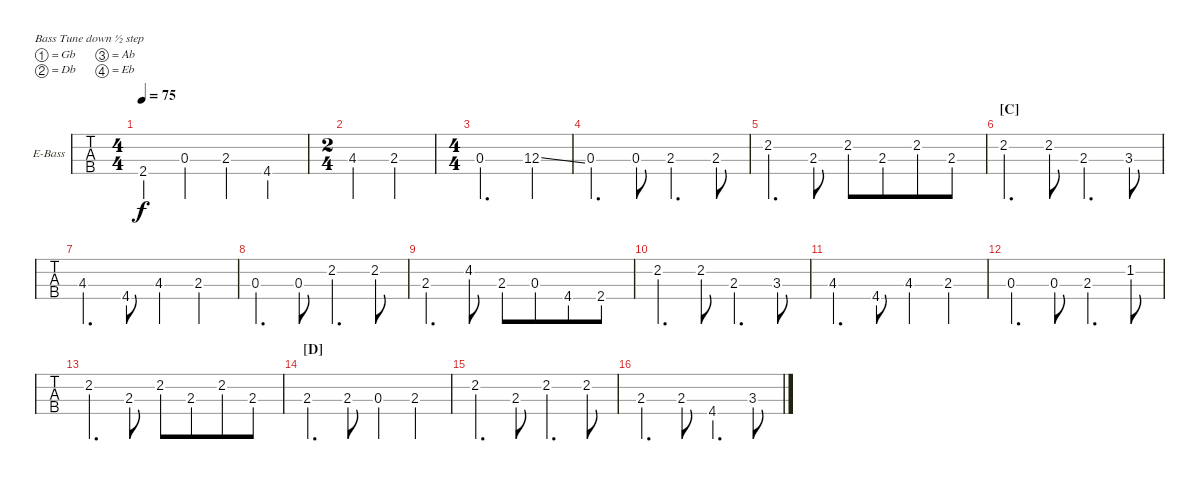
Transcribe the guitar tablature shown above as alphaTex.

\bracketExtendMode groupsimilarinstruments
\firstSystemTrackNameOrientation horizontal
\otherSystemsTrackNameOrientation horizontal
\track ("Taiji" "E-Bass") {instrument electricbassfinger}
\staff {tabs}
\tuning (Gb2 Db2 Ab1 Eb1)
\ts (4 4)
\tempo 75
\clef f4
\ks eb
2.4.4{dy f} 0.3.4 2.3.4 4.4.4 |
\ts (2 4)
4.3.4 2.3.4 |
\ts (4 4)
0.3.2{d} 12.3{ss}.4 |
0.3.4{d} 0.3.8 2.3.4{d} 2.3.8 |
2.2.4{d} 2.3.8 2.2.8{beam merge} 2.3.8{beam merge} 2.2.8{beam merge} 2.3.8 |
\section ("C" "")
2.2.4{d} 2.2.8 2.3.4{d} 3.3.8 |
4.3.4{d} 4.4.8 4.3.4 2.3.4 |
0.3.4{d} 0.3.8 2.2.4{d} 2.2.8 |
2.3.4{d} 4.2.8 2.3.8{beam merge} 0.3.8{beam merge} 4.4.8{beam merge} 2.4.8 |
2.2.4{d} 2.2.8 2.3.4{d} 3.3.8 |
4.3.4{d} 4.4.8 4.3.4 2.3.4 |
0.3.4{d} 0.3.8 2.3.4{d} 1.2.8 |
2.2.4{d} 2.3.8 2.2.8{beam merge} 2.3.8{beam merge} 2.2.8{beam merge} 2.3.8 |
\section ("D" "")
2.3.4{d} 2.3.8 0.3.4 2.3.4 |
2.2.4{d} 2.3.8 2.2.4{d} 2.2.8 |
2.3.4{d} 2.3.8 4.4.4{d} 3.3.8
